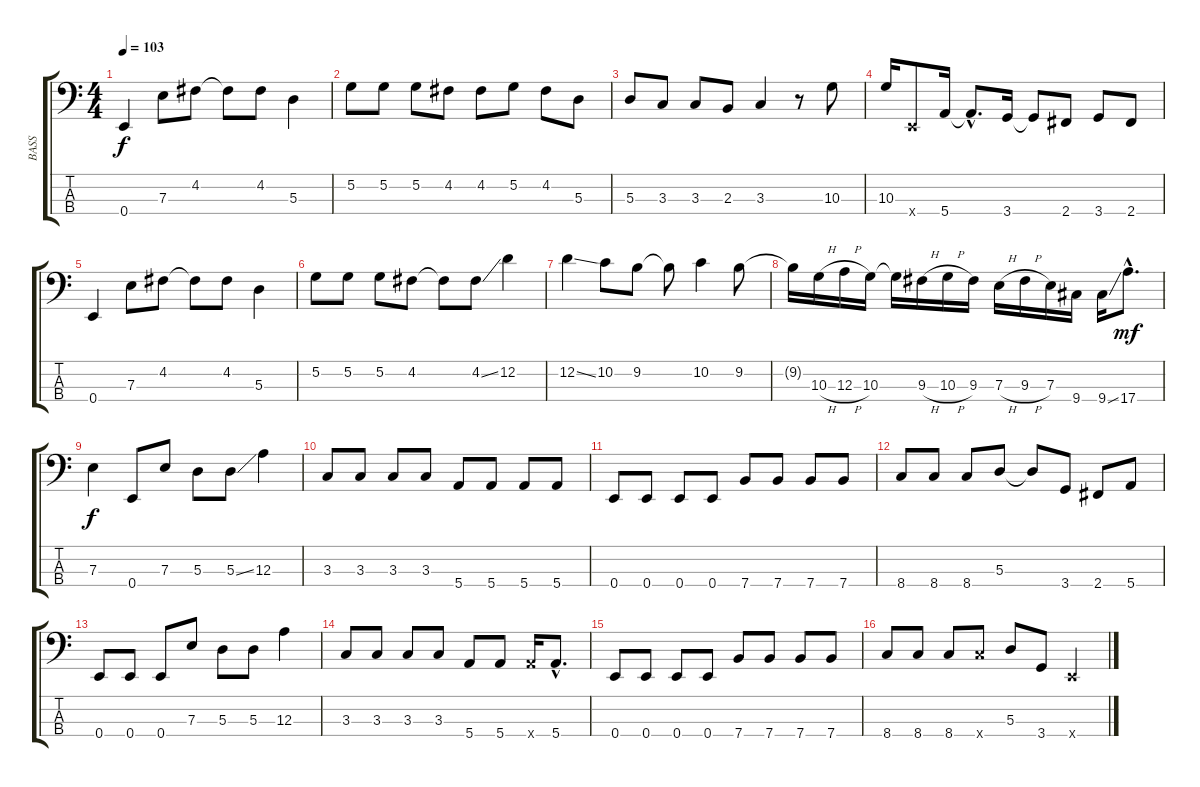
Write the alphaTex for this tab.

\track ("BASS" "BASS") {instrument electricbasspick}
\staff {score tabs}
\tuning (G2 D2 A1 E1) {hide}
\ts (4 4)
\tempo 103
\clef f4
\ks c
0.4.4{dy f} 7.3.8 4.2.8 4.2{t}.8 4.2.8 5.3.4 |
5.2.8 5.2.8 5.2.8 4.2.8 4.2.8 5.2.8 4.2.8 5.3.8 |
5.3.8 3.3.8 3.3.8 2.3.8 3.3.4 r.8 10.3.8 |
10.3.16 0.4{x}.8 5.4.16 5.4{hac t}.8{d} 3.4.16 3.4{t}.8 2.4.8 3.4.8 2.4.8 |
0.4.4 7.3.8 4.2.8 4.2{t}.8 4.2.8 5.3.4 |
5.2.8 5.2.8 5.2.8 4.2.8 4.2{t}.8 4.2{ss}.8 12.2.4 |
12.2{ss}.4 10.2.8 9.2.8 9.2{t}.8 10.2.4 9.2.8 |
9.2{t}.16 10.3{h}.16 12.3{h}.16 10.3.16 10.3{t}.16 9.3{h}.16 10.3{h}.16 9.3.16 7.3{h}.16 9.3{h}.16 7.3.16 9.4.16 9.4{ss}.16 17.4{hac}.8{d dy mf} |
7.3.4{dy f} 0.4.8 7.3.8 5.3.8 5.3{ss}.8 12.3.4 |
3.3.8 3.3.8 3.3.8 3.3.8 5.4.8 5.4.8 5.4.8 5.4.8 |
0.4.8 0.4.8 0.4.8 0.4.8 7.4.8 7.4.8 7.4.8 7.4.8 |
8.4.8 8.4.8 8.4.8 5.3.8 5.3{t}.8 3.4.8 2.4.8 5.4.8 |
0.4.8 0.4.8 0.4.8 7.3.8 5.3.8 5.3.8 12.3.4 |
3.3.8 3.3.8 3.3.8 3.3.8 5.4.8 5.4.8 5.4{x}.16 5.4{hac}.8{d} |
0.4.8 0.4.8 0.4.8 0.4.8 7.4.8 7.4.8 7.4.8 7.4.8 |
8.4.8 8.4.8 8.4.8 8.4{x}.8 5.3.8 3.4.8 0.4{x}.4
